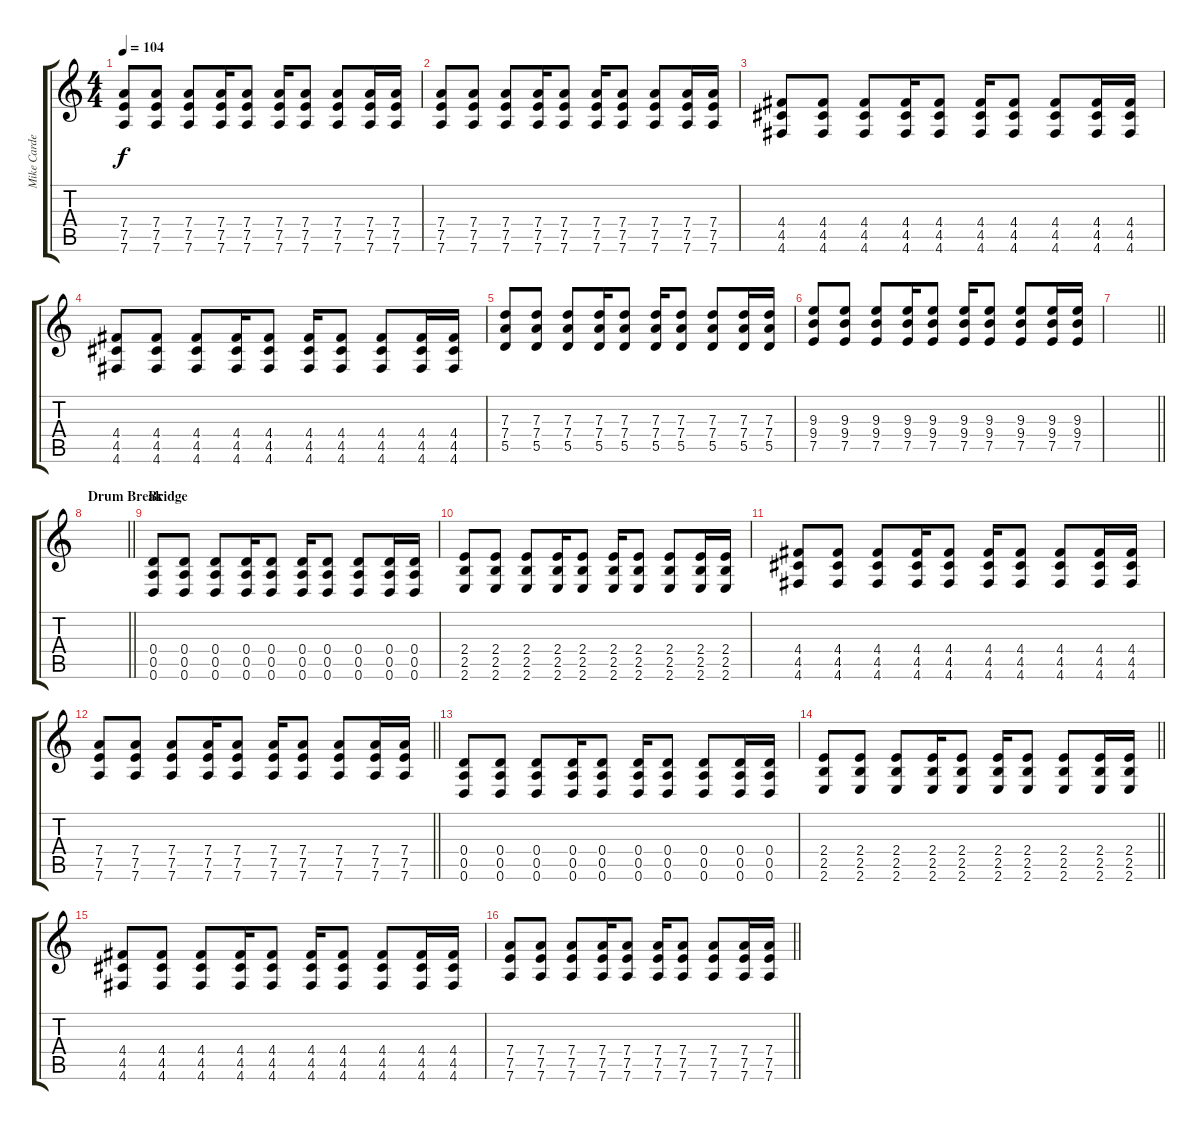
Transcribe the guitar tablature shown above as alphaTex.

\track ("Mike Carden (Rhythm Guitar)" "Mike Carde") {instrument overdrivenguitar}
\staff {score tabs}
\tuning (E4 B3 G3 D3 A2 D2) {hide}
\ts (4 4)
\tempo 104
\clef g2
\ks c
(7.4 7.5 7.6).8{dy f} (7.4 7.5 7.6).8 (7.4 7.5 7.6).8 (7.4 7.5 7.6).16 (7.4 7.5 7.6).8 (7.4 7.5 7.6).16 (7.4 7.5 7.6).8 (7.4 7.5 7.6).8 (7.4 7.5 7.6).16 (7.4 7.5 7.6).16 |
(7.4 7.5 7.6).8 (7.4 7.5 7.6).8 (7.4 7.5 7.6).8 (7.4 7.5 7.6).16 (7.4 7.5 7.6).8 (7.4 7.5 7.6).16 (7.4 7.5 7.6).8 (7.4 7.5 7.6).8 (7.4 7.5 7.6).16 (7.4 7.5 7.6).16 |
(4.4 4.5 4.6).8 (4.4 4.5 4.6).8 (4.4 4.5 4.6).8 (4.4 4.5 4.6).16 (4.4 4.5 4.6).8 (4.4 4.5 4.6).16 (4.4 4.5 4.6).8 (4.4 4.5 4.6).8 (4.4 4.5 4.6).16 (4.4 4.5 4.6).16 |
(4.4 4.5 4.6).8 (4.4 4.5 4.6).8 (4.4 4.5 4.6).8 (4.4 4.5 4.6).16 (4.4 4.5 4.6).8 (4.4 4.5 4.6).16 (4.4 4.5 4.6).8 (4.4 4.5 4.6).8 (4.4 4.5 4.6).16 (4.4 4.5 4.6).16 |
(7.3 7.4 5.5).8 (7.3 7.4 5.5).8 (7.3 7.4 5.5).8 (7.3 7.4 5.5).16 (7.3 7.4 5.5).8 (7.3 7.4 5.5).16 (7.3 7.4 5.5).8 (7.3 7.4 5.5).8 (7.3 7.4 5.5).16 (7.3 7.4 5.5).16 |
(9.3 9.4 7.5).8 (9.3 9.4 7.5).8 (9.3 9.4 7.5).8 (9.3 9.4 7.5).16 (9.3 9.4 7.5).8 (9.3 9.4 7.5).16 (9.3 9.4 7.5).8 (9.3 9.4 7.5).8 (9.3 9.4 7.5).16 (9.3 9.4 7.5).16 |
\barLineRight lightlight
|
\section ("" "Drum Break")
\barLineRight lightlight
|
\section ("" "Bridge")
(0.4 0.5 0.6).8 (0.4 0.5 0.6).8 (0.4 0.5 0.6).8 (0.4 0.5 0.6).16 (0.4 0.5 0.6).8 (0.4 0.5 0.6).16 (0.4 0.5 0.6).8 (0.4 0.5 0.6).8 (0.4 0.5 0.6).16 (0.4 0.5 0.6).16 |
(2.4 2.5 2.6).8 (2.4 2.5 2.6).8 (2.4 2.5 2.6).8 (2.4 2.5 2.6).16 (2.4 2.5 2.6).8 (2.4 2.5 2.6).16 (2.4 2.5 2.6).8 (2.4 2.5 2.6).8 (2.4 2.5 2.6).16 (2.4 2.5 2.6).16 |
(4.4 4.5 4.6).8 (4.4 4.5 4.6).8 (4.4 4.5 4.6).8 (4.4 4.5 4.6).16 (4.4 4.5 4.6).8 (4.4 4.5 4.6).16 (4.4 4.5 4.6).8 (4.4 4.5 4.6).8 (4.4 4.5 4.6).16 (4.4 4.5 4.6).16 |
\barLineRight lightlight
(7.4 7.5 7.6).8 (7.4 7.5 7.6).8 (7.4 7.5 7.6).8 (7.4 7.5 7.6).16 (7.4 7.5 7.6).8 (7.4 7.5 7.6).16 (7.4 7.5 7.6).8 (7.4 7.5 7.6).8 (7.4 7.5 7.6).16 (7.4 7.5 7.6).16 |
(0.4 0.5 0.6).8 (0.4 0.5 0.6).8 (0.4 0.5 0.6).8 (0.4 0.5 0.6).16 (0.4 0.5 0.6).8 (0.4 0.5 0.6).16 (0.4 0.5 0.6).8 (0.4 0.5 0.6).8 (0.4 0.5 0.6).16 (0.4 0.5 0.6).16 |
\barLineRight lightlight
(2.4 2.5 2.6).8 (2.4 2.5 2.6).8 (2.4 2.5 2.6).8 (2.4 2.5 2.6).16 (2.4 2.5 2.6).8 (2.4 2.5 2.6).16 (2.4 2.5 2.6).8 (2.4 2.5 2.6).8 (2.4 2.5 2.6).16 (2.4 2.5 2.6).16 |
(4.4 4.5 4.6).8 (4.4 4.5 4.6).8 (4.4 4.5 4.6).8 (4.4 4.5 4.6).16 (4.4 4.5 4.6).8 (4.4 4.5 4.6).16 (4.4 4.5 4.6).8 (4.4 4.5 4.6).8 (4.4 4.5 4.6).16 (4.4 4.5 4.6).16 |
\barLineRight lightlight
(7.4 7.5 7.6).8 (7.4 7.5 7.6).8 (7.4 7.5 7.6).8 (7.4 7.5 7.6).16 (7.4 7.5 7.6).8 (7.4 7.5 7.6).16 (7.4 7.5 7.6).8 (7.4 7.5 7.6).8 (7.4 7.5 7.6).16 (7.4 7.5 7.6).16
